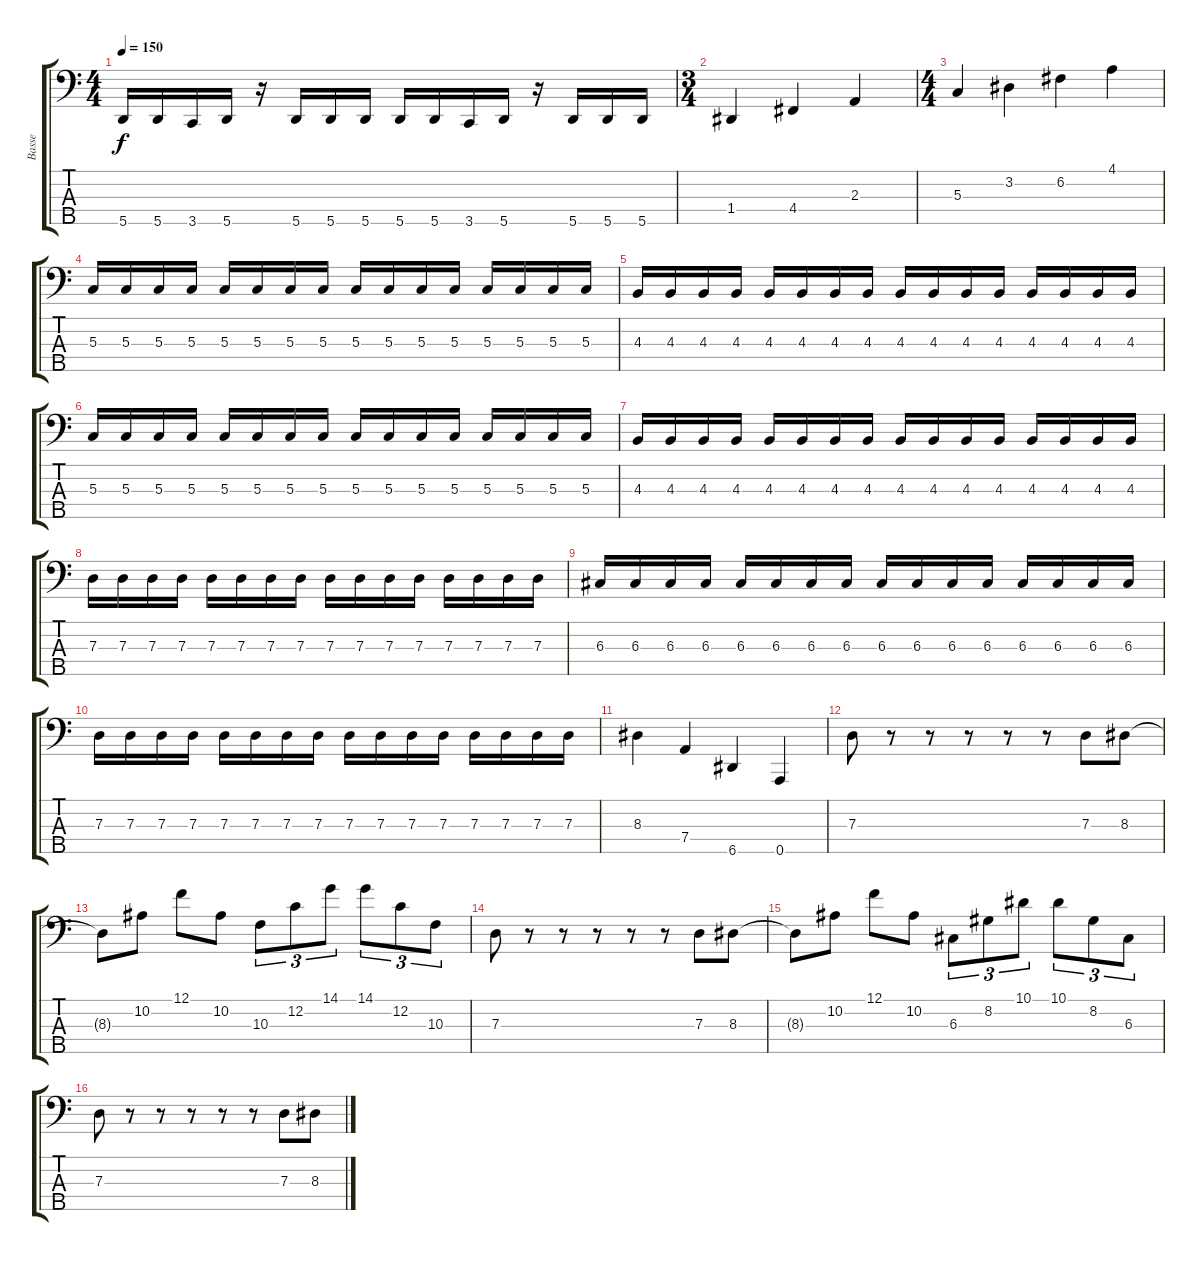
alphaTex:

\track ("Basse" "Basse") {solo instrument electricbasspick}
\staff {score tabs}
\tuning (F2 C2 G1 D1 A0) {hide}
\ts (4 4)
\tempo 150
\clef f4
\ks c
5.5.16{dy f} 5.5.16 3.5.16 5.5.16 r.16 5.5.16 5.5.16 5.5.16 5.5.16 5.5.16 3.5.16 5.5.16 r.16 5.5.16 5.5.16 5.5.16 |
\ts (3 4)
1.4.4 4.4.4 2.3.4 |
\ts (4 4)
5.3.4 3.2.4 6.2.4 4.1.4 |
5.3.16 5.3.16 5.3.16 5.3.16 5.3.16 5.3.16 5.3.16 5.3.16 5.3.16 5.3.16 5.3.16 5.3.16 5.3.16 5.3.16 5.3.16 5.3.16 |
4.3.16 4.3.16 4.3.16 4.3.16 4.3.16 4.3.16 4.3.16 4.3.16 4.3.16 4.3.16 4.3.16 4.3.16 4.3.16 4.3.16 4.3.16 4.3.16 |
5.3.16 5.3.16 5.3.16 5.3.16 5.3.16 5.3.16 5.3.16 5.3.16 5.3.16 5.3.16 5.3.16 5.3.16 5.3.16 5.3.16 5.3.16 5.3.16 |
4.3.16 4.3.16 4.3.16 4.3.16 4.3.16 4.3.16 4.3.16 4.3.16 4.3.16 4.3.16 4.3.16 4.3.16 4.3.16 4.3.16 4.3.16 4.3.16 |
7.3.16 7.3.16 7.3.16 7.3.16 7.3.16 7.3.16 7.3.16 7.3.16 7.3.16 7.3.16 7.3.16 7.3.16 7.3.16 7.3.16 7.3.16 7.3.16 |
6.3.16 6.3.16 6.3.16 6.3.16 6.3.16 6.3.16 6.3.16 6.3.16 6.3.16 6.3.16 6.3.16 6.3.16 6.3.16 6.3.16 6.3.16 6.3.16 |
7.3.16 7.3.16 7.3.16 7.3.16 7.3.16 7.3.16 7.3.16 7.3.16 7.3.16 7.3.16 7.3.16 7.3.16 7.3.16 7.3.16 7.3.16 7.3.16 |
8.3.4 7.4.4 6.5.4 0.5.4 |
7.3.8 r.8 r.8 r.8 r.8 r.8 7.3.8 8.3.8 |
8.3{t}.8 10.2.8 12.1.8 10.2.8 10.3.8{tu (3 2)} 12.2.8{tu (3 2)} 14.1.8{tu (3 2)} 14.1.8{tu (3 2)} 12.2.8{tu (3 2)} 10.3.8{tu (3 2)} |
7.3.8 r.8 r.8 r.8 r.8 r.8 7.3.8 8.3.8 |
8.3{t}.8 10.2.8 12.1.8 10.2.8 6.3.8{tu (3 2)} 8.2.8{tu (3 2)} 10.1.8{tu (3 2)} 10.1.8{tu (3 2)} 8.2.8{tu (3 2)} 6.3.8{tu (3 2)} |
7.3.8 r.8 r.8 r.8 r.8 r.8 7.3.8 8.3.8
